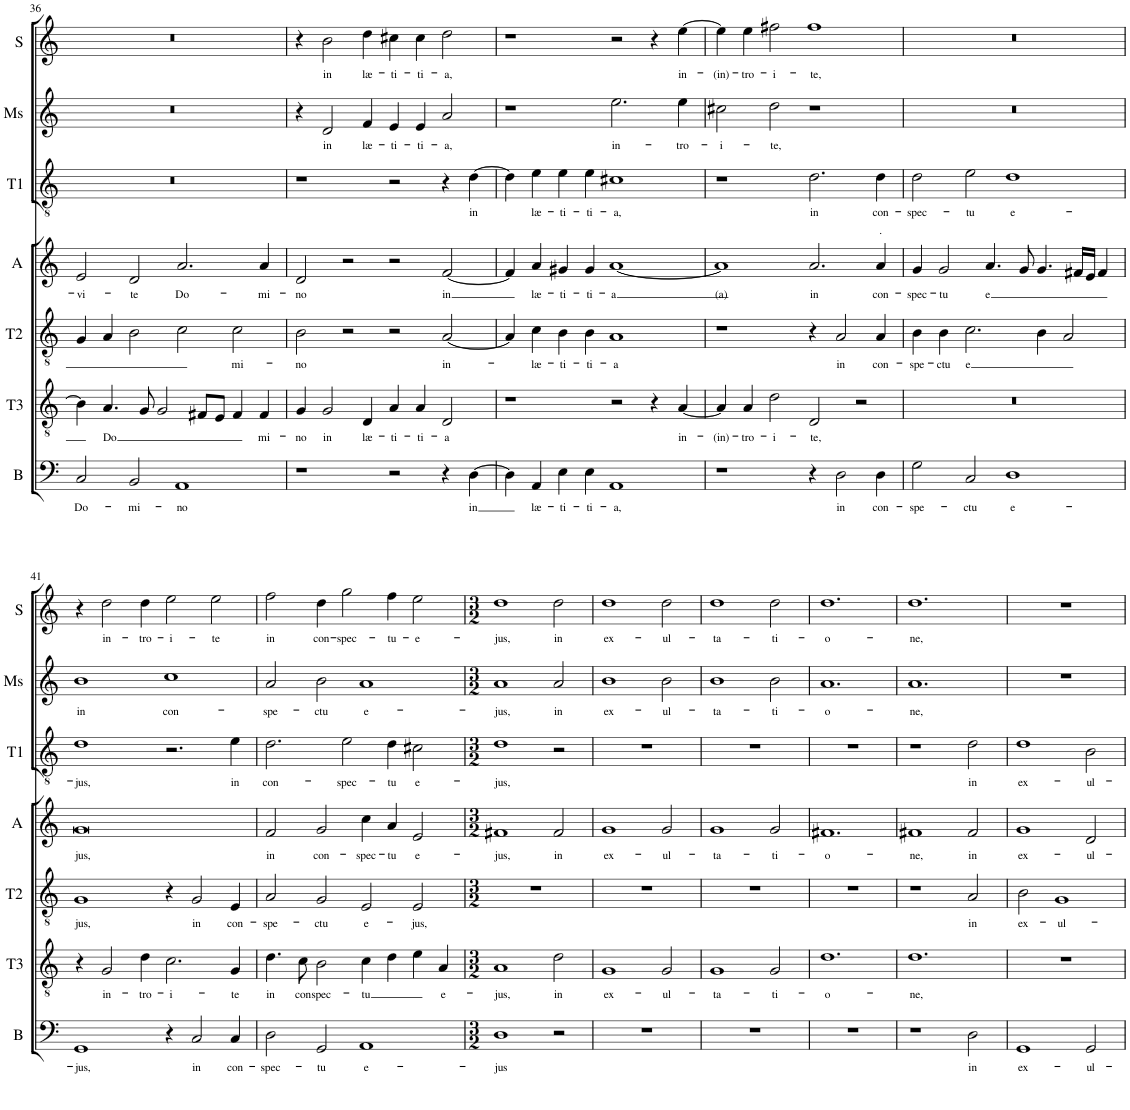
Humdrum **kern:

**kern	**text	**kern	**text	**kern	**text	**kern	**text	**kern	**text	**text	**kern	**text	**kern	**text
*part7	*part7	*part6	*part6	*part5	*part5	*part4	*part4	*part3	*part3	*part3	*part2	*part2	*part1	*part1
*staff7	*staff7	*staff6	*staff6	*staff5	*staff5	*staff4	*staff4	*staff3	*staff3	*staff3	*staff2	*staff2	*staff1	*staff1
*I"Basso	*	*I"Tenore 3	*	*I"Tenore 2	*	*I"Alto	*	*I"Tenore 1	*	*	*I"Mezzo	*	*I"Soprano	*
*I'B	*	*I'T3	*	*I'T2	*	*I'A	*	*I'T1	*	*	*	*	*I'S	*
!!LO:PB:g=z
*clefF4	*	*clefGv2	*	*clefGv2	*	*clefG2	*	*clefGv2	*	*	*clefG2	*	*clefG2	*
*k[]	*	*k[]	*	*k[]	*	*k[]	*	*k[]	*	*	*k[]	*	*k[]	*
*M4/2	*	*M4/2	*	*M4/2	*	*M4/2	*	*M4/2	*	*	*M4/2	*	*M4/2	*
=36	=36	=36	=36	=36	=36	=36	=36	=36	=36	=36	=36	=36	=36	=36
!	!LO:LY:b	!	!	!	!	!	!LO:LY:b	!	!	!	!	!	!	!
2C/	Do-	4B\]	.	4G/	.	2e/	-vi-	0r	.	.	0r	.	0r	.
!	!	!	!LO:LY:b	!	!	!	!	!	!	!	!	!	!	!
.	.	4.A/	Do	4A/	.	.	.	.	.	.	.	.	.	.
!	!LO:LY:b	!	!	!	!	!	!LO:LY:b	!	!	!	!	!	!	!
2BB/	-mi-	.	.	2B\	.	2d/	-te	.	.	.	.	.	.	.
.	.	8G/	.	.	.	.	.	.	.	.	.	.	.	.
.	.	2G/	.	.	.	.	.	.	.	.	.	.	.	.
!	!LO:LY:b	!	!	!	!	!	!LO:LY:b	!	!	!	!	!	!	!
1AA	-no	.	.	2c\	.	2.a/	Do-	.	.	.	.	.	.	.
.	.	8F#X/L	.	.	.	.	.	.	.	.	.	.	.	.
.	.	8E/J	.	.	.	.	.	.	.	.	.	.	.	.
!	!	!	!	!	!LO:LY:b	!	!	!	!	!	!	!	!	!
.	.	4F#/	.	2c\	mi-	.	.	.	.	.	.	.	.	.
!	!	!	!LO:LY:b	!	!	!	!LO:LY:b	!	!	!	!	!	!	!
.	.	4F#/	mi-	.	.	4a/	-mi-	.	.	.	.	.	.	.
=37	=37	=37	=37	=37	=37	=37	=37	=37	=37	=37	=37	=37	=37	=37
!	!	!	!LO:LY:b	!	!LO:LY:b	!	!LO:LY:b	!	!	!	!	!	!	!
1r	.	4G/	-no	2B\	-no	2d/	-no	1r	.	.	4r	.	4r	.
!	!	!	!LO:LY:b	!	!	!	!	!	!	!	!	!LO:LY:b	!	!LO:LY:b
.	.	2G/	in	.	.	.	.	.	.	.	2d/	in	2b\	in
.	.	.	.	2r	.	2r	.	.	.	.	.	.	.	.
!	!	!	!LO:LY:b	!	!	!	!	!	!	!	!	!LO:LY:b	!	!LO:LY:b
.	.	4D/	læ-	.	.	.	.	.	.	.	4f/	læ-	4dd\	læ-
!	!	!	!LO:LY:b	!	!	!	!	!	!	!	!	!LO:LY:b	!	!LO:LY:b
2r	.	4A/	-ti-	2r	.	2r	.	2r	.	.	4e/	-ti-	4cc#X\	-ti-
!	!	!	!LO:LY:b	!	!	!	!	!	!	!	!	!LO:LY:b	!	!LO:LY:b
.	.	4A/	-ti-	.	.	.	.	.	.	.	4e/	-ti-	4cc#\	-ti-
!	!	!	!LO:LY:b	!	!LO:LY:b	!	!LO:LY:b	!	!	!	!	!LO:LY:b	!	!LO:LY:b
4r	.	2D/	-a	[2A/	in-	[2f/	-in	4r	.	.	2a/	-a,	2dd\	-a,
!	!LO:LY:b	!	!	!	!	!	!	!	!LO:LY:b	!	!	!	!	!
[4D\	in	.	.	.	.	.	.	[4d\	in	.	.	.	.	.
=38	=38	=38	=38	=38	=38	=38	=38	=38	=38	=38	=38	=38	=38	=38
4D\]	.	1r	.	4A/]	.	4f/]	.	4d\]	.	.	1r	.	1r	.
!	!LO:LY:b	!	!	!	!LO:LY:b	!	!LO:LY:b	!	!LO:LY:b	!	!	!	!	!
4AA/	læ-	.	.	4c\	-læ-	4a/	læ-	4e\	læ-	.	.	.	.	.
!	!LO:LY:b	!	!	!	!LO:LY:b	!	!LO:LY:b	!	!LO:LY:b	!	!	!	!	!
4E\	-ti-	.	.	4B\	-ti-	4g#X/	-ti-	4e\	-ti-	.	.	.	.	.
!	!LO:LY:b	!	!	!	!LO:LY:b	!	!LO:LY:b	!	!LO:LY:b	!	!	!	!	!
4E\	-ti-	.	.	4B\	-ti-	4g#/	-ti-	4e\	-ti-	.	.	.	.	.
!	!LO:LY:b	!	!	!	!LO:LY:b	!	!LO:LY:b	!	!LO:LY:b	!	!	!LO:LY:b	!	!
1AA	-a,	2r	.	1A	-a	[1a	-a	1c#X	-a,	.	2.ee\	in-	2r	.
.	.	4r	.	.	.	.	.	.	.	.	.	.	4r	.
!	!	!	!LO:LY:b	!	!	!	!	!	!	!	!	!LO:LY:b	!	!LO:LY:b
.	.	[4A/	in-	.	.	.	.	.	.	.	4ee\	-tro-	[4ee\	in-
=39	=39	=39	=39	=39	=39	=39	=39	=39	=39	=39	=39	=39	=39	=39
!	!	!	!LO:LY:b	!	!	!	!LO:LY:b	!	!	!	!	!LO:LY:b	!	!LO:LY:b
1r	.	4A/]	(in)-	1r	.	1a]	(a)	1r	.	.	2cc#X\	-i-	4ee\]	(in)-
!	!	!	!LO:LY:b	!	!	!	!	!	!	!	!	!	!	!LO:LY:b
.	.	4A/	-tro-	.	.	.	.	.	.	.	.	.	4ee\	-tro-
!	!	!	!LO:LY:b	!	!	!	!	!	!	!	!	!LO:LY:b	!	!LO:LY:b
.	.	2d\	-i-	.	.	.	.	.	.	.	2dd\	-te,	2ff#X\	-i-
!	!	!	!LO:LY:b	!	!	!	!LO:LY:b	!	!LO:LY:b	!	!	!	!	!LO:LY:b
4r	.	2D/	-te,	4r	.	2.a/	in	2.d\	in	.	1r	.	1ff#	-te,
!	!LO:LY:b	!	!	!	!LO:LY:b	!	!	!	!	!	!	!	!	!
2D\	in	.	.	2A/	in	.	.	.	.	.	.	.	.	.
.	.	2r	.	.	.	.	.	.	.	.	.	.	.	.
!	!LO:LY:b	!	!	!	!LO:LY:b	!	!LO:LY:b	!	!LO:LY:b	!LO:LY:b	!	!	!	!
4D\	con-	.	.	4A/	con-	4a/	con-	4d\	con-	.	.	.	.	.
=40	=40	=40	=40	=40	=40	=40	=40	=40	=40	=40	=40	=40	=40	=40
!	!LO:LY:b	!	!	!	!LO:LY:b	!	!LO:LY:b	!	!LO:LY:b	!	!	!	!	!
2G\	-spe-	0r	.	4B\	-spe-	4g/	-spec-	2d\	-spec-	.	0r	.	0r	.
!	!	!	!	!	!LO:LY:b	!	!LO:LY:b	!	!	!	!	!	!	!
.	.	.	.	4B\	-ctu	2g/	-tu	.	.	.	.	.	.	.
!	!LO:LY:b	!	!	!	!LO:LY:b	!	!	!	!LO:LY:b	!	!	!	!	!
2C/	-ctu	.	.	2.c\	e	.	.	2e\	-tu	.	.	.	.	.
!	!	!	!	!	!	!	!LO:LY:b	!	!	!	!	!	!	!
.	.	.	.	.	.	4.a/	e	.	.	.	.	.	.	.
!	!LO:LY:b	!	!	!	!	!	!	!	!LO:LY:b	!	!	!	!	!
1D	e-	.	.	.	.	.	.	1d	e-	.	.	.	.	.
.	.	.	.	.	.	8g/	.	.	.	.	.	.	.	.
.	.	.	.	4B\	.	4.g/	.	.	.	.	.	.	.	.
.	.	.	.	2A/	.	.	.	.	.	.	.	.	.	.
.	.	.	.	.	.	16f#X/LL	.	.	.	.	.	.	.	.
.	.	.	.	.	.	16e/JJ	.	.	.	.	.	.	.	.
.	.	.	.	.	.	4f#/	.	.	.	.	.	.	.	.
!!LO:LB:g=z
=41	=41	=41	=41	=41	=41	=41	=41	=41	=41	=41	=41	=41	=41	=41
!	!LO:LY:b	!	!	!	!LO:LY:b	!	!LO:LY:b	!	!LO:LY:b	!	!	!LO:LY:b	!	!
1GG	-jus,	4r	.	1G	-jus,	0g	-jus,	1d	-jus,	.	1b	in	4r	.
!	!	!	!LO:LY:b	!	!	!	!	!	!	!	!	!	!	!LO:LY:b
.	.	2G/	in-	.	.	.	.	.	.	.	.	.	2dd\	in-
!	!	!	!LO:LY:b	!	!	!	!	!	!	!	!	!	!	!LO:LY:b
.	.	4d\	-tro-	.	.	.	.	.	.	.	.	.	4dd\	-tro-
!	!	!	!LO:LY:b	!	!	!	!	!	!	!	!	!LO:LY:b	!	!LO:LY:b
4r	.	2.c\	-i-	4r	.	.	.	2.r	.	.	1cc	con-	2ee\	-i-
!	!LO:LY:b	!	!	!	!LO:LY:b	!	!	!	!	!	!	!	!	!
2C/	in	.	.	2G/	in	.	.	.	.	.	.	.	.	.
!	!	!	!	!	!	!	!	!	!	!	!	!	!	!LO:LY:b
.	.	.	.	.	.	.	.	.	.	.	.	.	2ee\	-te
!	!LO:LY:b	!	!LO:LY:b	!	!LO:LY:b	!	!	!	!LO:LY:b	!	!	!	!	!
4C/	con-	4G/	-te	4E/	con-	.	.	4e\	in	.	.	.	.	.
=42	=42	=42	=42	=42	=42	=42	=42	=42	=42	=42	=42	=42	=42	=42
!	!LO:LY:b	!	!LO:LY:b	!	!LO:LY:b	!	!LO:LY:b	!	!LO:LY:b	!	!	!LO:LY:b	!	!LO:LY:b
2D\	-spec-	4.d\	in	2A/	-spe-	2f/	in	2.d\	con-	.	2a/	-spe-	2ff\	in
!	!	!	!LO:LY:b	!	!	!	!	!	!	!	!	!	!	!
.	.	8c\	con-	.	.	.	.	.	.	.	.	.	.	.
!	!LO:LY:b	!	!LO:LY:b	!	!LO:LY:b	!	!LO:LY:b	!	!	!	!	!LO:LY:b	!	!LO:LY:b
2GG/	-tu	2B\	-spec-	2G/	-ctu	2g/	con-	.	.	.	2b\	-ctu	4dd\	con-
!	!	!	!	!	!	!	!	!	!LO:LY:b	!	!	!	!	!LO:LY:b
.	.	.	.	.	.	.	.	2e\	-spec-	.	.	.	2gg\	-spec-
!	!LO:LY:b	!	!LO:LY:b	!	!LO:LY:b	!	!LO:LY:b	!	!	!	!	!LO:LY:b	!	!
1AA	e-	4c\	-tu	2E/	e-	4cc\	-spec-	.	.	.	1a	e-	.	.
!	!	!	!	!	!	!	!LO:LY:b	!	!LO:LY:b	!	!	!	!	!LO:LY:b
.	.	4d\	.	.	.	4a/	-tu	4d\	-tu	.	.	.	4ff\	-tu-
!	!	!	!	!	!LO:LY:b	!	!LO:LY:b	!	!LO:LY:b	!	!	!	!	!LO:LY:b
.	.	4e\	.	2E/	-jus,	2e/	e-	2c#X\	e-	.	.	.	2ee\	-e-
!	!	!	!LO:LY:b	!	!	!	!	!	!	!	!	!	!	!
.	.	4A/	e-	.	.	.	.	.	.	.	.	.	.	.
=43	=43	=43	=43	=43	=43	=43	=43	=43	=43	=43	=43	=43	=43	=43
*M3/2	*	*M3/2	*	*M3/2	*	*M3/2	*	*M3/2	*	*	*M3/2	*	*M3/2	*
!	!LO:LY:b	!	!LO:LY:b	!	!	!	!LO:LY:b	!	!LO:LY:b	!	!	!LO:LY:b	!	!LO:LY:b
1D	-jus	1A	-jus,	1.r	.	1f#X	-jus,	1d	-jus,	.	1a	-jus,	1dd	-jus,
!	!	!	!LO:LY:b	!	!	!	!LO:LY:b	!	!	!	!	!LO:LY:b	!	!LO:LY:b
2r	.	2d\	in	.	.	2f#/	in	2r	.	.	2a/	in	2dd\	in
=44	=44	=44	=44	=44	=44	=44	=44	=44	=44	=44	=44	=44	=44	=44
!	!	!	!LO:LY:b	!	!	!	!LO:LY:b	!	!	!	!	!LO:LY:b	!	!LO:LY:b
1.r	.	1G	ex-	1.r	.	1g	ex-	1.r	.	.	1b	ex-	1dd	ex-
!	!	!	!LO:LY:b	!	!	!	!LO:LY:b	!	!	!	!	!LO:LY:b	!	!LO:LY:b
.	.	2G/	-ul-	.	.	2g/	-ul-	.	.	.	2b\	-ul-	2dd\	-ul-
=45	=45	=45	=45	=45	=45	=45	=45	=45	=45	=45	=45	=45	=45	=45
!	!	!	!LO:LY:b	!	!	!	!LO:LY:b	!	!	!	!	!LO:LY:b	!	!LO:LY:b
1.r	.	1G	-ta-	1.r	.	1g	-ta-	1.r	.	.	1b	-ta-	1dd	-ta-
!	!	!	!LO:LY:b	!	!	!	!LO:LY:b	!	!	!	!	!LO:LY:b	!	!LO:LY:b
.	.	2G/	-ti-	.	.	2g/	-ti-	.	.	.	2b\	-ti-	2dd\	-ti-
=46	=46	=46	=46	=46	=46	=46	=46	=46	=46	=46	=46	=46	=46	=46
!	!	!	!LO:LY:b	!	!	!	!LO:LY:b	!	!	!	!	!LO:LY:b	!	!LO:LY:b
1.r	.	1.d	-o-	1.r	.	1.f#X	-o-	1.r	.	.	1.a	-o-	1.dd	-o-
=47	=47	=47	=47	=47	=47	=47	=47	=47	=47	=47	=47	=47	=47	=47
!	!	!	!LO:LY:b	!	!	!	!LO:LY:b	!	!	!	!	!LO:LY:b	!	!LO:LY:b
1r	.	1.d	-ne,	1r	.	1f#X	-ne,	1r	.	.	1.a	-ne,	1.dd	-ne,
!	!LO:LY:b	!	!	!	!LO:LY:b	!	!LO:LY:b	!	!LO:LY:b	!	!	!	!	!
2D\	in	.	.	2A/	in	2f#/	in	2d\	in	.	.	.	.	.
=48	=48	=48	=48	=48	=48	=48	=48	=48	=48	=48	=48	=48	=48	=48
!	!LO:LY:b	!	!	!	!LO:LY:b	!	!LO:LY:b	!	!LO:LY:b	!	!	!	!	!
1GG	ex-	1.r	.	2B\	ex-	1g	ex-	1d	ex-	.	1.r	.	1.r	.
!	!	!	!	!	!LO:LY:b	!	!	!	!	!	!	!	!	!
.	.	.	.	1G	-ul-	.	.	.	.	.	.	.	.	.
!	!LO:LY:b	!	!	!	!	!	!LO:LY:b	!	!LO:LY:b	!	!	!	!	!
2GG/	-ul-	.	.	.	.	2d/	-ul-	2B\	-ul-	.	.	.	.	.
=	=	=	=	=	=	=	=	=	=	=	=	=	=	=
*-	*-	*-	*-	*-	*-	*-	*-	*-	*-	*-	*-	*-	*-	*-
